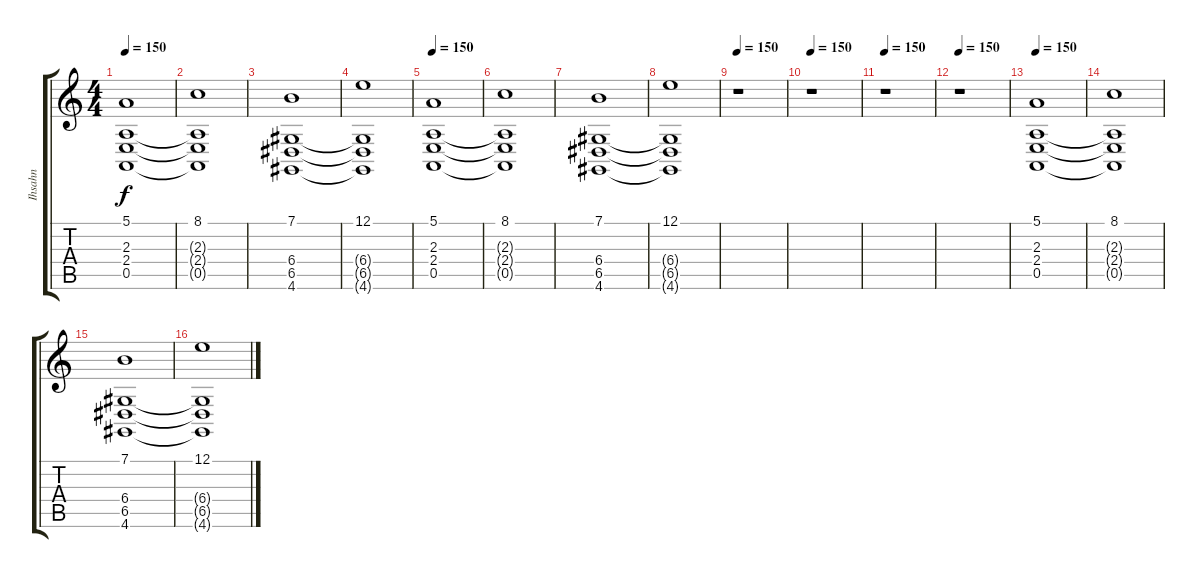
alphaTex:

\track ("Ihsahn" "Ihsahn") {instrument pad4choir}
\staff {score tabs}
\tuning (E4 B3 G3 D3 A2 E2) {hide}
\ts (4 4)
\tempo 150
\clef g2
\ks c
(5.1 2.3 2.4 0.5).1{dy f} |
(8.1 2.3{t} 2.4{t} 0.5{t}).1 |
(7.1 6.4 6.5 4.6).1 |
(12.1 6.4{t} 6.5{t} 4.6{t}).1 |
\tempo 150
(5.1 2.3 2.4 0.5).1 |
(8.1 2.3{t} 2.4{t} 0.5{t}).1 |
(7.1 6.4 6.5 4.6).1 |
(12.1 6.4{t} 6.5{t} 4.6{t}).1 |
\tempo 150
r.1 |
\tempo 150
r.1 |
\tempo 150
r.1 |
\tempo 150
r.1 |
\tempo 150
(5.1 2.3 2.4 0.5).1 |
(8.1 2.3{t} 2.4{t} 0.5{t}).1 |
(7.1 6.4 6.5 4.6).1 |
(12.1 6.4{t} 6.5{t} 4.6{t}).1
